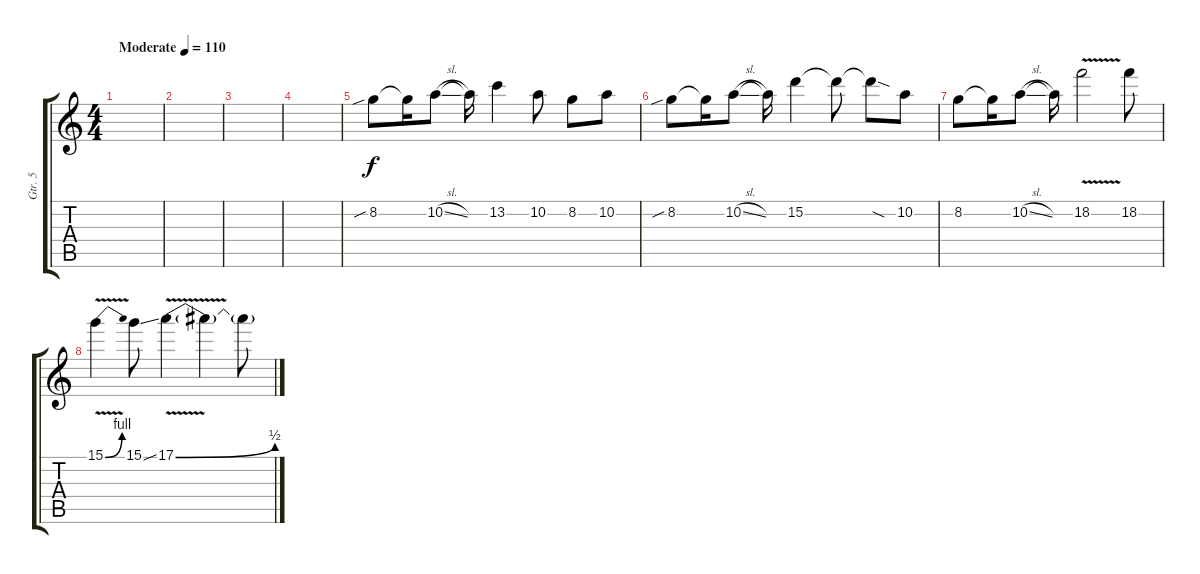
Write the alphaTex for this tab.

\track ("Gtr. 5" "Gtr. 5") {instrument distortionguitar}
\staff {score tabs}
\tuning (E4 B3 G3 D3 A2 D2) {hide}
\ts (4 4)
\tempo (110 "Moderate")
\clef g2
\ks c
|
|
|
|
8.2{sib}.8 8.2{t}.16 10.2{sl}.8 10.2{t}.16 13.2.4 10.2.8 8.2.8 10.2.8 |
8.2{sib}.8 8.2{t}.16 10.2{sl}.8 10.2{t}.16 15.2.4 15.2{t}.8 15.2{sod t}.8 10.2.8 |
8.2.8 8.2{t}.16 10.2{sl}.8 10.2{t}.16 18.2{v}.2 18.2.8 |
15.1{be (bend 0 0 60 4) v}.4 15.1{ss}.8 17.1{be (bend 0 0 60 2) v}.4 17.1{t}.4 17.1{t}.8
